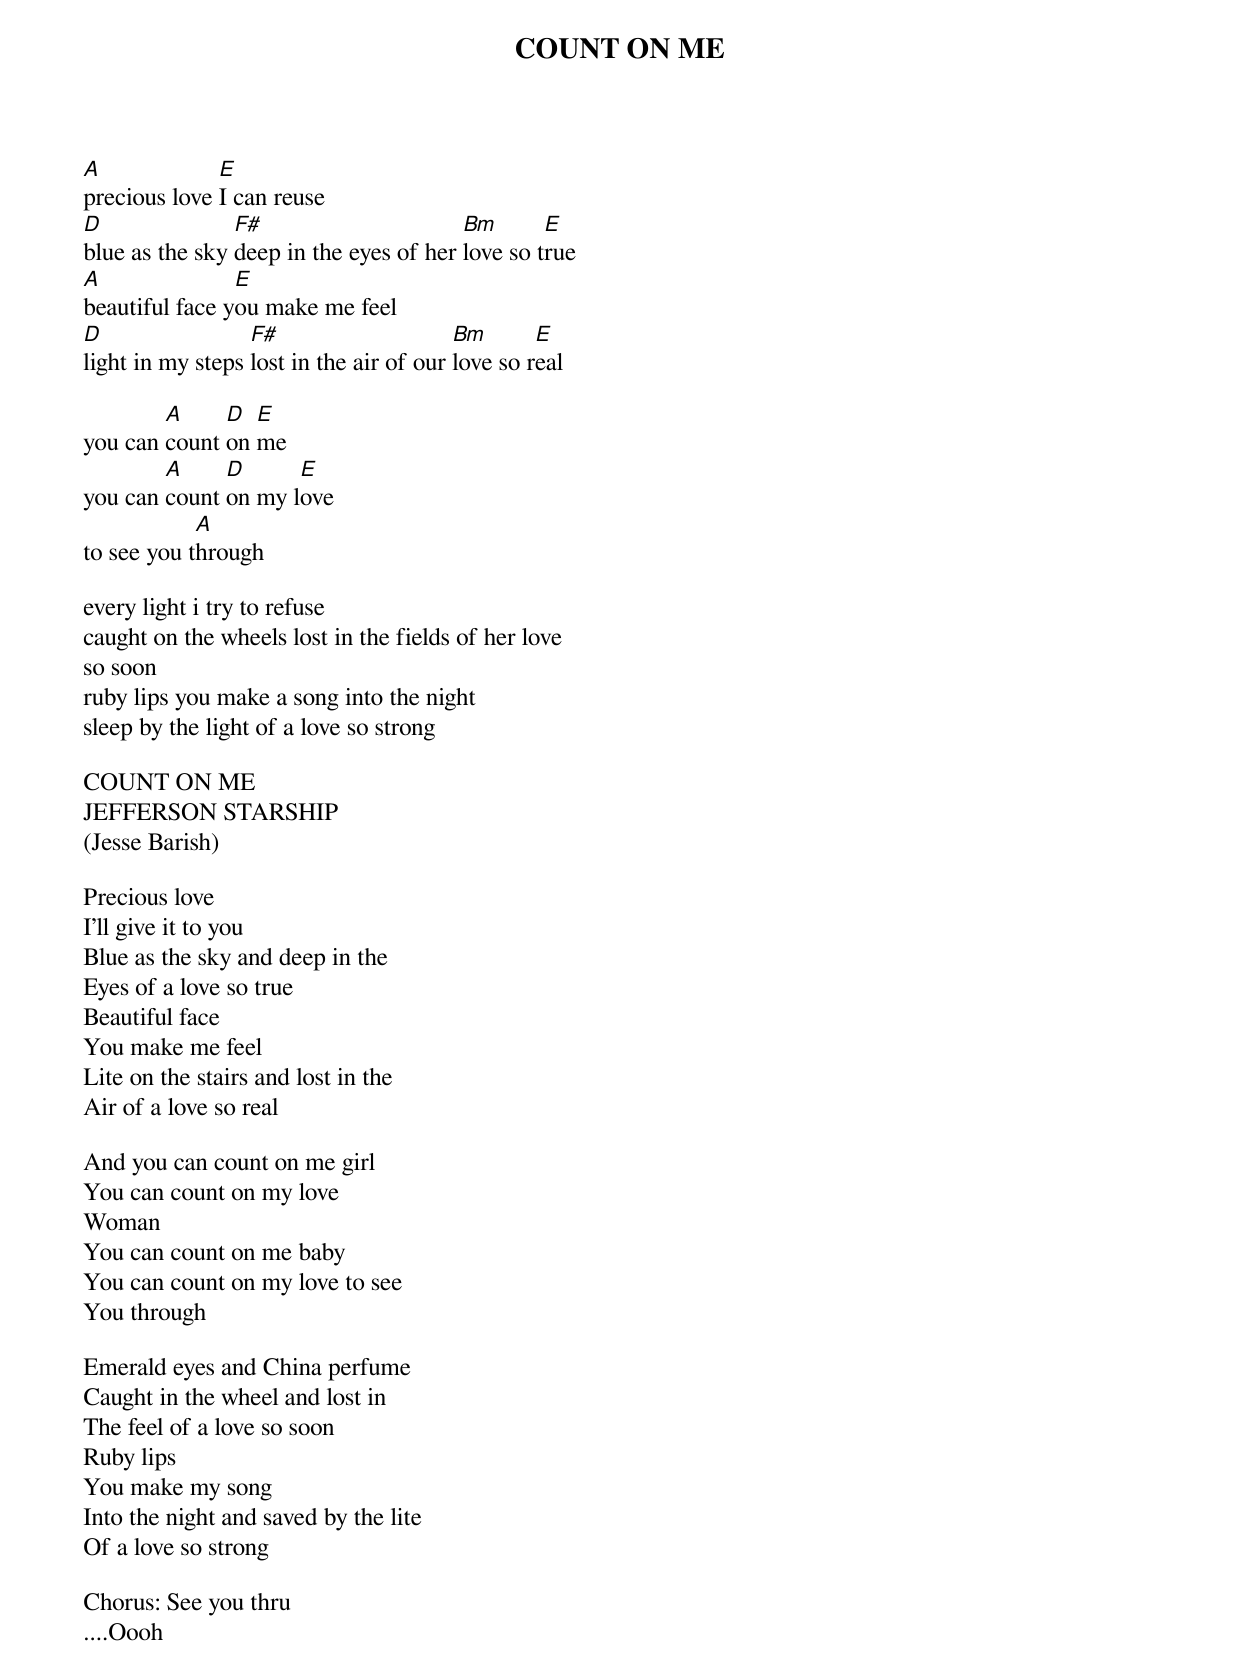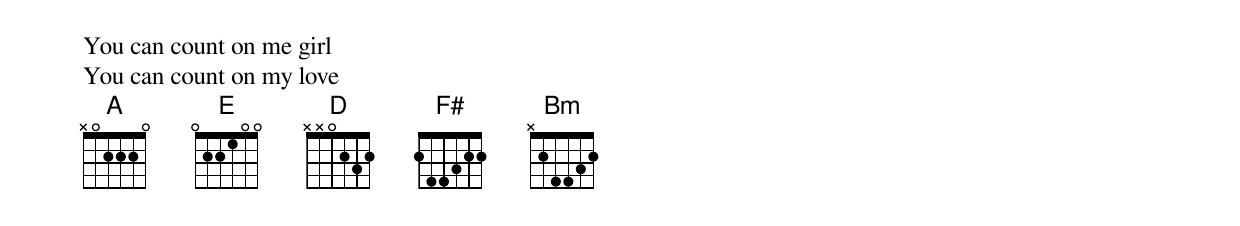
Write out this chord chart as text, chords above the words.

COUNT ON ME

A             E
precious love I can reuse
D               F#                      Bm       E
blue as the sky deep in the eyes of her love so true
A               E
beautiful face you make me feel
D                 F#                     Bm       E
light in my steps lost in the air of our love so real

        A     D  E
you can count on me
        A     D      E
you can count on my love
            A
to see you through

every light i try to refuse
caught on the wheels lost in the fields of her love
so soon
ruby lips you make a song into the night
sleep by the light of a love so strong

COUNT ON ME
JEFFERSON STARSHIP
(Jesse Barish)

Precious love
I'll give it to you
Blue as the sky and deep in the
Eyes of a love so true
Beautiful face
You make me feel
Lite on the stairs and lost in the
Air of a love so real

And you can count on me girl
You can count on my love
Woman
You can count on me baby
You can count on my love to see
You through

Emerald eyes and China perfume
Caught in the wheel and lost in
The feel of a love so soon
Ruby lips
You make my song
Into the night and saved by the lite
Of a love so strong

Chorus: See you thru
....Oooh
You can count on me girl
You can count on my love
